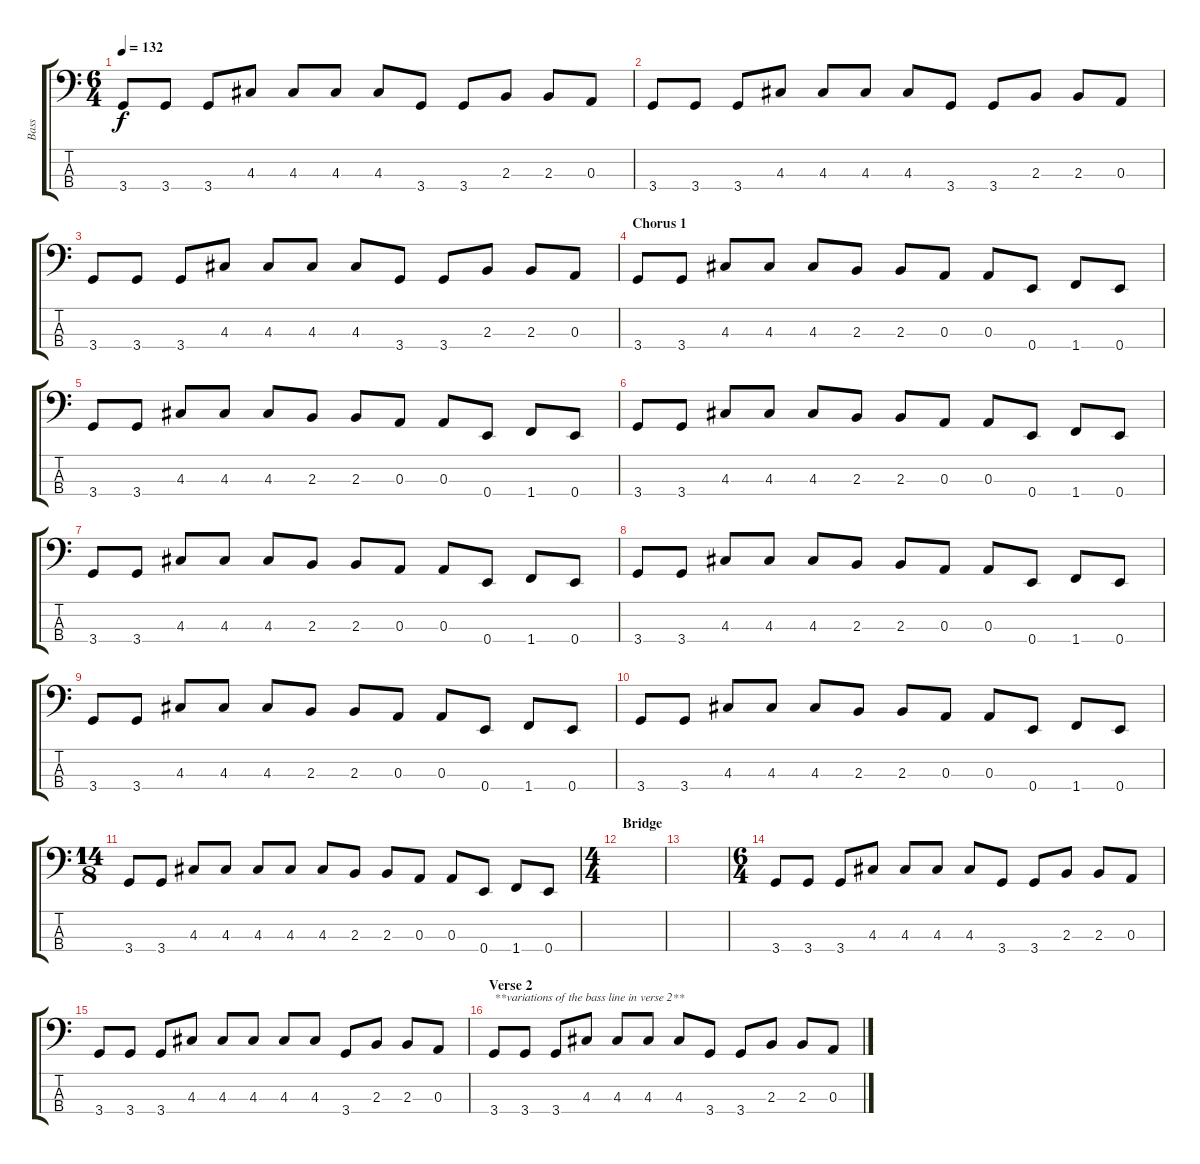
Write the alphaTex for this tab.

\track ("Bass" "Bass") {instrument electricbasspick}
\staff {score tabs}
\tuning (G2 D2 A1 E1) {hide}
\ts (6 4)
\tempo 132
\clef f4
\ks c
3.4.8{dy f} 3.4.8 3.4.8 4.3.8 4.3.8 4.3.8 4.3.8 3.4.8 3.4.8 2.3.8 2.3.8 0.3.8 |
3.4.8 3.4.8 3.4.8 4.3.8 4.3.8 4.3.8 4.3.8 3.4.8 3.4.8 2.3.8 2.3.8 0.3.8 |
3.4.8 3.4.8 3.4.8 4.3.8 4.3.8 4.3.8 4.3.8 3.4.8 3.4.8 2.3.8 2.3.8 0.3.8 |
\section ("" "Chorus 1")
3.4.8 3.4.8 4.3.8 4.3.8 4.3.8 2.3.8 2.3.8 0.3.8 0.3.8 0.4.8 1.4.8 0.4.8 |
3.4.8 3.4.8 4.3.8 4.3.8 4.3.8 2.3.8 2.3.8 0.3.8 0.3.8 0.4.8 1.4.8 0.4.8 |
3.4.8 3.4.8 4.3.8 4.3.8 4.3.8 2.3.8 2.3.8 0.3.8 0.3.8 0.4.8 1.4.8 0.4.8 |
3.4.8 3.4.8 4.3.8 4.3.8 4.3.8 2.3.8 2.3.8 0.3.8 0.3.8 0.4.8 1.4.8 0.4.8 |
3.4.8 3.4.8 4.3.8 4.3.8 4.3.8 2.3.8 2.3.8 0.3.8 0.3.8 0.4.8 1.4.8 0.4.8 |
3.4.8 3.4.8 4.3.8 4.3.8 4.3.8 2.3.8 2.3.8 0.3.8 0.3.8 0.4.8 1.4.8 0.4.8 |
3.4.8 3.4.8 4.3.8 4.3.8 4.3.8 2.3.8 2.3.8 0.3.8 0.3.8 0.4.8 1.4.8 0.4.8 |
\ts (14 8)
3.4.8 3.4.8 4.3.8 4.3.8 4.3.8 4.3.8 4.3.8 2.3.8 2.3.8 0.3.8 0.3.8 0.4.8 1.4.8 0.4.8 |
\ts (4 4)
\section ("" "Bridge")
|
|
\ts (6 4)
3.4.8 3.4.8 3.4.8 4.3.8 4.3.8 4.3.8 4.3.8 3.4.8 3.4.8 2.3.8 2.3.8 0.3.8 |
3.4.8 3.4.8 3.4.8 4.3.8 4.3.8 4.3.8 4.3.8 4.3.8 3.4.8 2.3.8 2.3.8 0.3.8 |
\section ("" "Verse 2")
3.4.8{txt "**variations of the bass line in verse 2**"} 3.4.8 3.4.8 4.3.8 4.3.8 4.3.8 4.3.8 3.4.8 3.4.8 2.3.8 2.3.8 0.3.8
